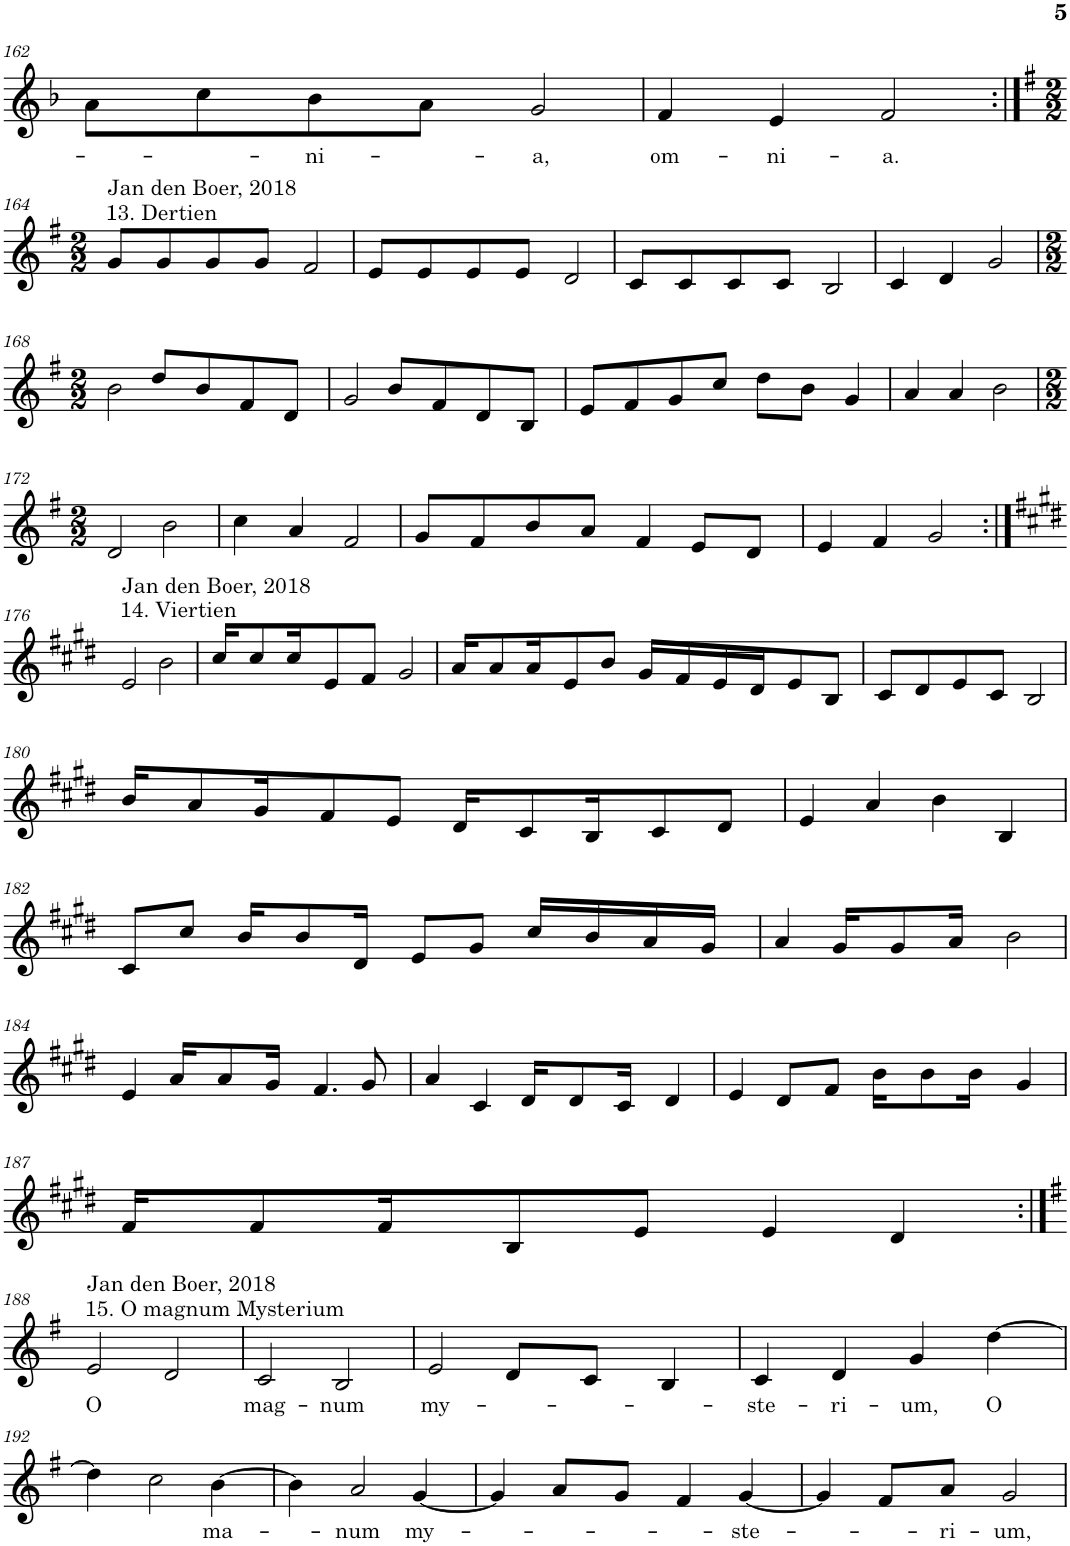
**kern	**text
*part1	*part1
*staff1	*staff1
*I"unbenannt1	*
!!LO:PB:g=z
*clefG2	*
*k[b-]	*
*M4/4	*
=162	=162
8a\L	.
8cc\	.
!	!LO:LY:b
8b-\	ni-
8a\J	.
!	!LO:LY:b
2g/	a,
=163	=163
!	!LO:LY:b
4f/	om-
!	!LO:LY:b
4e/	ni-
!	!LO:LY:b
2f/	a.
!!LO:LB:g=z
=164:|!	=164:|!
*k[f#]	*
*M2/2	*
!LO:TX:a:t=13. Dertien	!
!LO:TX:a:t=Jan den Boer, 2018	!
8g/L	.
8g/	.
8g/	.
8g/J	.
2f#/	.
=165	=165
8e/L	.
8e/	.
8e/	.
8e/J	.
2d/	.
=166	=166
8c/L	.
8c/	.
8c/	.
8c/J	.
2B/	.
=167	=167
4c/	.
4d/	.
2g/	.
!!LO:LB:g=z
=168	=168
*M2/2	*
2b\	.
8dd/L	.
8b/	.
8f#/	.
8d/J	.
=169	=169
2g/	.
8b/L	.
8f#/	.
8d/	.
8B/J	.
=170	=170
8e/L	.
8f#/	.
8g/	.
8cc/J	.
8dd\L	.
8b\J	.
4g/	.
=171	=171
4a/	.
4a/	.
2b\	.
!!LO:LB:g=z
=172	=172
*M2/2	*
2d/	.
2b\	.
=173	=173
4cc\	.
4a/	.
2f#/	.
=174	=174
8g/L	.
8f#/	.
8b/	.
8a/J	.
4f#/	.
8e/L	.
8d/J	.
=175	=175
4e/	.
4f#/	.
2g/	.
!!LO:LB:g=z
=176:|!	=176:|!
*k[f#c#g#d#]	*
!LO:TX:a:t=14. Viertien	!
!LO:TX:a:t=Jan den Boer, 2018	!
2e/	.
2b\	.
=177	=177
16cc#/KL	.
8cc#/	.
16cc#/K	.
8e/	.
8f#/J	.
2g#/	.
=178	=178
16a/KL	.
8a/	.
16a/K	.
8e/	.
8b/J	.
16g#/LL	.
16f#/	.
16e/	.
16d#/J	.
8e/	.
8B/J	.
=179	=179
8c#/L	.
8d#/	.
8e/	.
8c#/J	.
2B/	.
!!LO:LB:g=z
=180	=180
16b/KL	.
8a/	.
16g#/K	.
8f#/	.
8e/J	.
16d#/KL	.
8c#/	.
16B/K	.
8c#/	.
8d#/J	.
=181	=181
4e/	.
4a/	.
4b\	.
4B/	.
!!LO:LB:g=z
=182	=182
8c#/L	.
8cc#/J	.
16b/KL	.
8b/	.
16d#/Jk	.
8e/L	.
8g#/J	.
16cc#/LL	.
16b/	.
16a/	.
16g#/JJ	.
=183	=183
4a/	.
16g#/KL	.
8g#/	.
16a/Jk	.
2b\	.
!!LO:LB:g=z
=184	=184
4e/	.
16a/KL	.
8a/	.
16g#/Jk	.
4.f#/	.
8g#/	.
=185	=185
4a/	.
4c#/	.
16d#/KL	.
8d#/	.
16c#/Jk	.
4d#/	.
=186	=186
4e/	.
8d#/L	.
8f#/J	.
16b\KL	.
8b\	.
16b\Jk	.
4g#/	.
!!LO:LB:g=z
=187	=187
16f#/KL	.
8f#/	.
16f#/K	.
8B/	.
8e/J	.
4e/	.
4d#/	.
!!LO:LB:g=z
=188:|!	=188:|!
*k[f#]	*
!LO:TX:a:t=15. O magnum Mysterium	!
!LO:TX:a:t=Jan den Boer, 2018	!
!	!LO:LY:b
2e/	O
2d/	.
=189	=189
!	!LO:LY:b
2c/	mag-
!	!LO:LY:b
2B/	num
=190	=190
!	!LO:LY:b
2e/	my-
8d/L	.
8c/J	.
4B/	.
=191	=191
!	!LO:LY:b
4c/	ste-
!	!LO:LY:b
4d/	ri-
!	!LO:LY:b
4g/	um,
!	!LO:LY:b
[4dd\	O
!!LO:LB:g=z
=192	=192
4dd\]	.
2cc\	.
!	!LO:LY:b
[4b\	ma-
=193	=193
4b\]	.
!	!LO:LY:b
2a/	num
!	!LO:LY:b
[4g/	my-
=194	=194
4g/]	.
8a/L	.
8g/J	.
4f#/	.
!	!LO:LY:b
[4g/	ste-
=195	=195
4g/]	.
8f#/L	.
!	!LO:LY:b
8a/J	ri-
!	!LO:LY:b
2g/	um,
=	=
*-	*-
